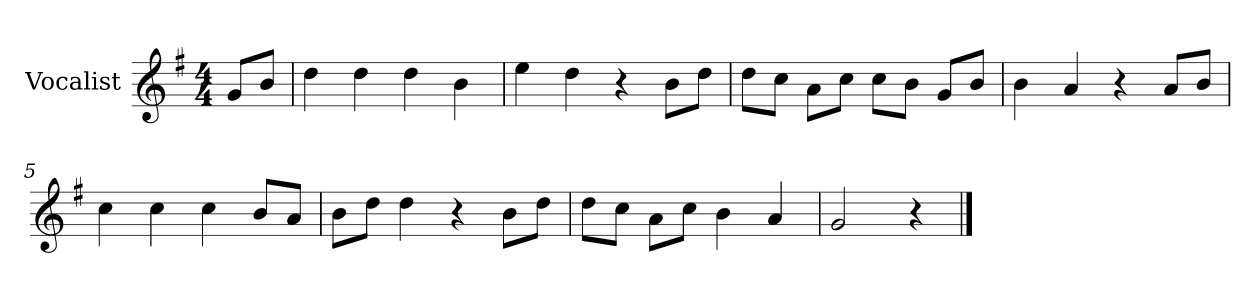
**kern
*part1
*staff1
*I"Vocalist
*k[f#]
*G:
*M4/4
=
8gL
8bJ
=1
4dd
4dd
4dd
4b
=2
4ee
4dd
4r
8bL
8ddJ
=3
8ddL
8ccJ
8aL
8ccJ
8ccL
8bJ
8gL
8bJ
=4
4b
4a
4r
8aL
8bJ
=5
4cc
4cc
4cc
8bL
8aJ
=6
8bL
8ddJ
4dd
4r
8bL
8ddJ
=7
8ddL
8ccJ
8aL
8ccJ
4b
4a
=8
2g
4r
==
*-
